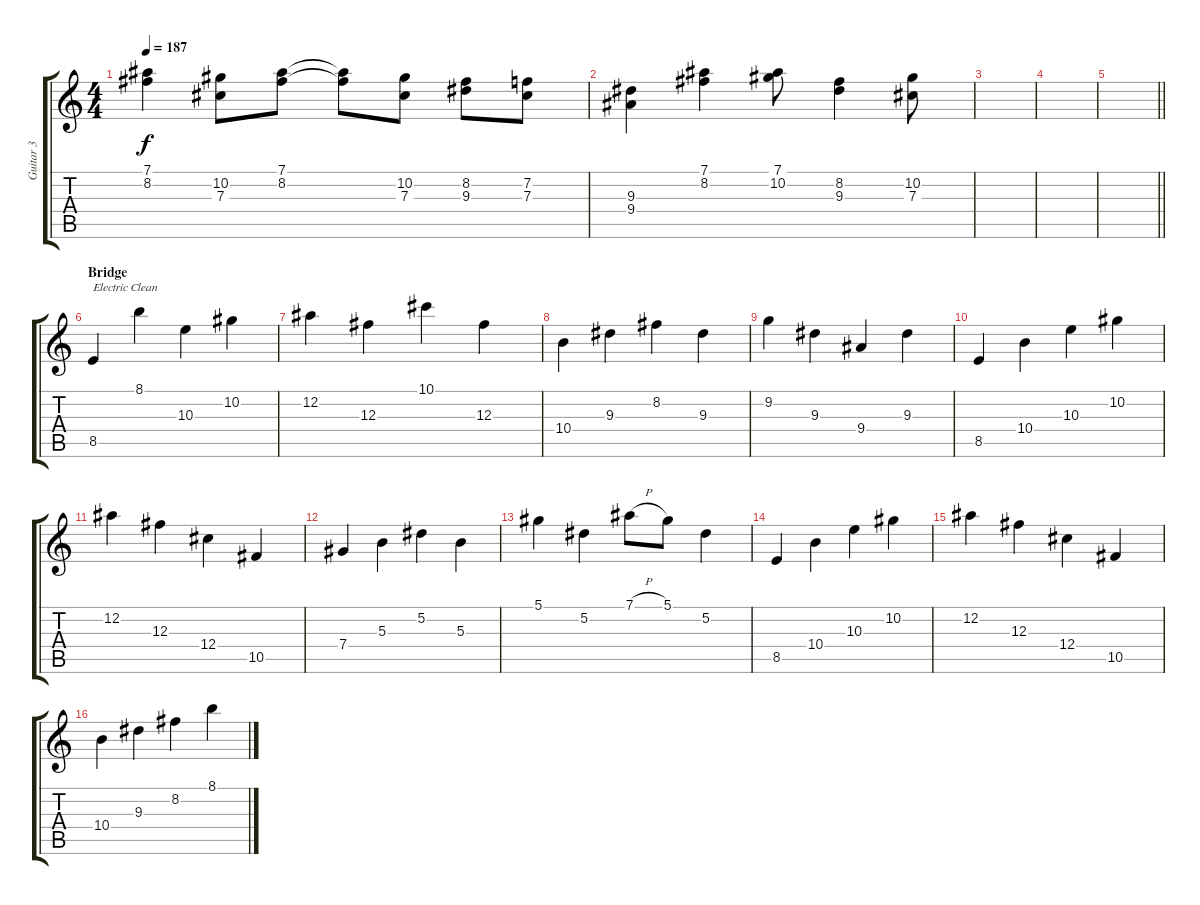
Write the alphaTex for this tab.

\track ("Guitar 3" "Guitar 3") {instrument overdrivenguitar}
\staff {score tabs}
\tuning (Eb4 Bb3 Gb3 Db3 Ab2 Eb2) {hide}
\ts (4 4)
\tempo 187
\clef g2
\ks c
(7.1 8.2).4{dy f} (10.2 7.3).8 (7.1 8.2).8 (7.1{t} 8.2{t}).8 (10.2 7.3).8 (8.2 9.3).8 (7.2 7.3).8 |
(9.3 9.4).4 (7.1 8.2).4 (7.1 10.2).8 (8.2 9.3).4 (10.2 7.3).8 |
|
|
\barLineRight lightlight
|
\section ("" "Bridge")
8.5.4{txt "Electric Clean" instrument electricguitarclean} 8.1.4 10.3.4 10.2.4 |
12.2.4 12.3.4 10.1.4 12.3.4 |
10.4.4 9.3.4 8.2.4 9.3.4 |
9.2.4 9.3.4 9.4.4 9.3.4 |
8.5.4 10.4.4 10.3.4 10.2.4 |
12.2.4 12.3.4 12.4.4 10.5.4 |
7.4.4 5.3.4 5.2.4 5.3.4 |
5.1.4 5.2.4 7.1{h}.8 5.1.8 5.2.4 |
8.5.4 10.4.4 10.3.4 10.2.4 |
12.2.4 12.3.4 12.4.4 10.5.4 |
10.4.4 9.3.4 8.2.4 8.1.4
